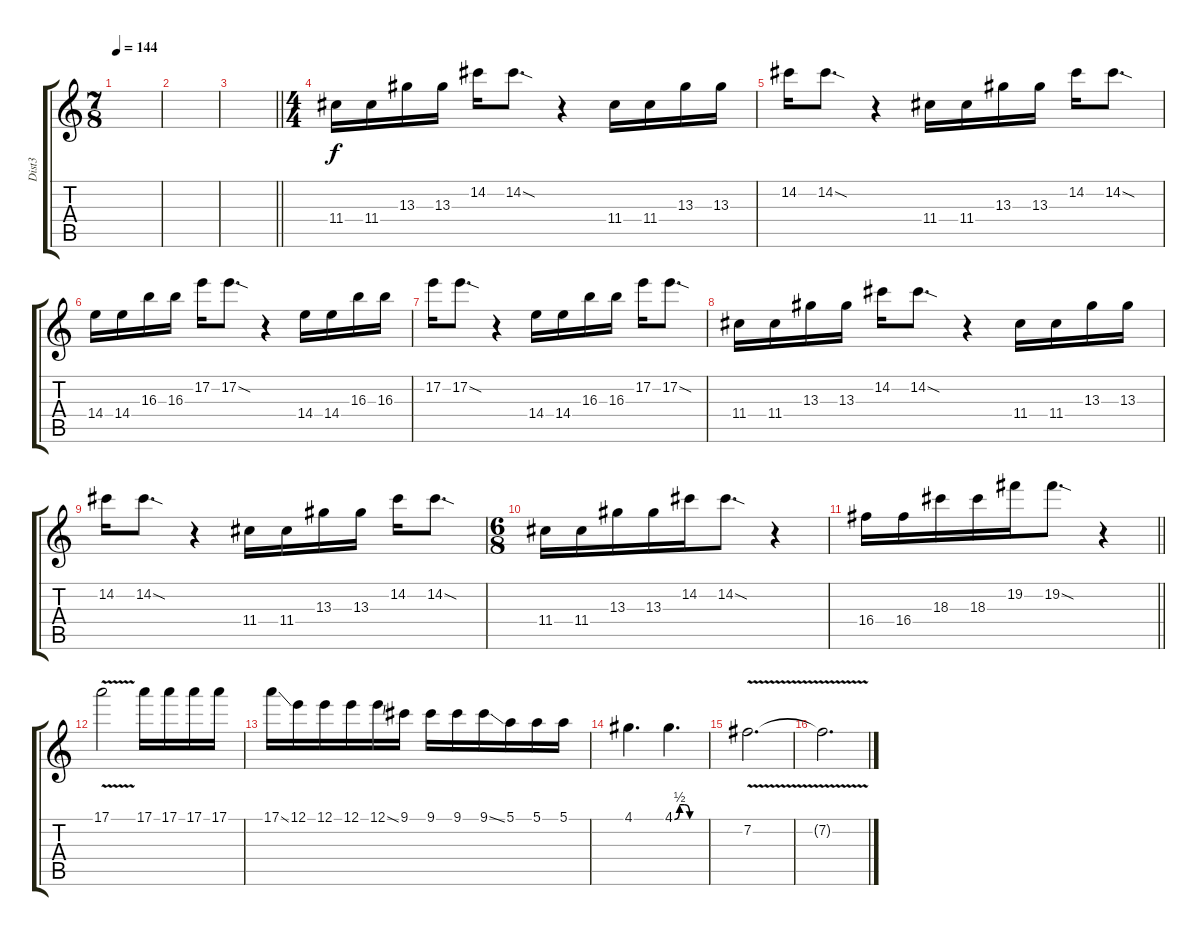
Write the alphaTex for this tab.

\track ("Dist3" "Dist3") {instrument distortionguitar}
\staff {score tabs}
\tuning (E4 B3 G3 D3 A2 E2) {hide}
\ts (7 8)
\tempo 144
\clef g2
\ks c
|
|
\barLineRight lightlight
|
\ts (4 4)
\section ("" "")
11.4.16 11.4.16 13.3.16 13.3.16 14.2.16 14.2{sod}.8{d} r.4 11.4.16 11.4.16 13.3.16 13.3.16 |
14.2.16 14.2{sod}.8{d} r.4 11.4.16 11.4.16 13.3.16 13.3.16 14.2.16 14.2{sod}.8{d} |
14.4.16 14.4.16 16.3.16 16.3.16 17.2.16 17.2{sod}.8{d} r.4 14.4.16 14.4.16 16.3.16 16.3.16 |
17.2.16 17.2{sod}.8{d} r.4 14.4.16 14.4.16 16.3.16 16.3.16 17.2.16 17.2{sod}.8{d} |
11.4.16 11.4.16 13.3.16 13.3.16 14.2.16 14.2{sod}.8{d} r.4 11.4.16 11.4.16 13.3.16 13.3.16 |
14.2.16 14.2{sod}.8{d} r.4 11.4.16 11.4.16 13.3.16 13.3.16 14.2.16 14.2{sod}.8{d} |
\ts (6 8)
11.4.16 11.4.16 13.3.16 13.3.16 14.2.16 14.2{sod}.8{d} r.4 |
\barLineRight lightlight
16.4.16 16.4.16 18.3.16 18.3.16 19.2.16 19.2{sod}.8{d} r.4 |
\section ("" "")
17.1{v}.2 17.1.16 17.1.16 17.1.16 17.1.16 |
17.1{ss}.16 12.1.16 12.1.16 12.1.16 12.1{ss}.16 9.1.16 9.1.16 9.1.16 9.1{ss}.16 5.1.16 5.1.16 5.1.16 |
4.1.4{d} 4.1{be (custom 0 0 10 2 20 2 30 0 60 0)}.4{d} |
7.2{v}.2{d} |
7.2{t}.2{d}
